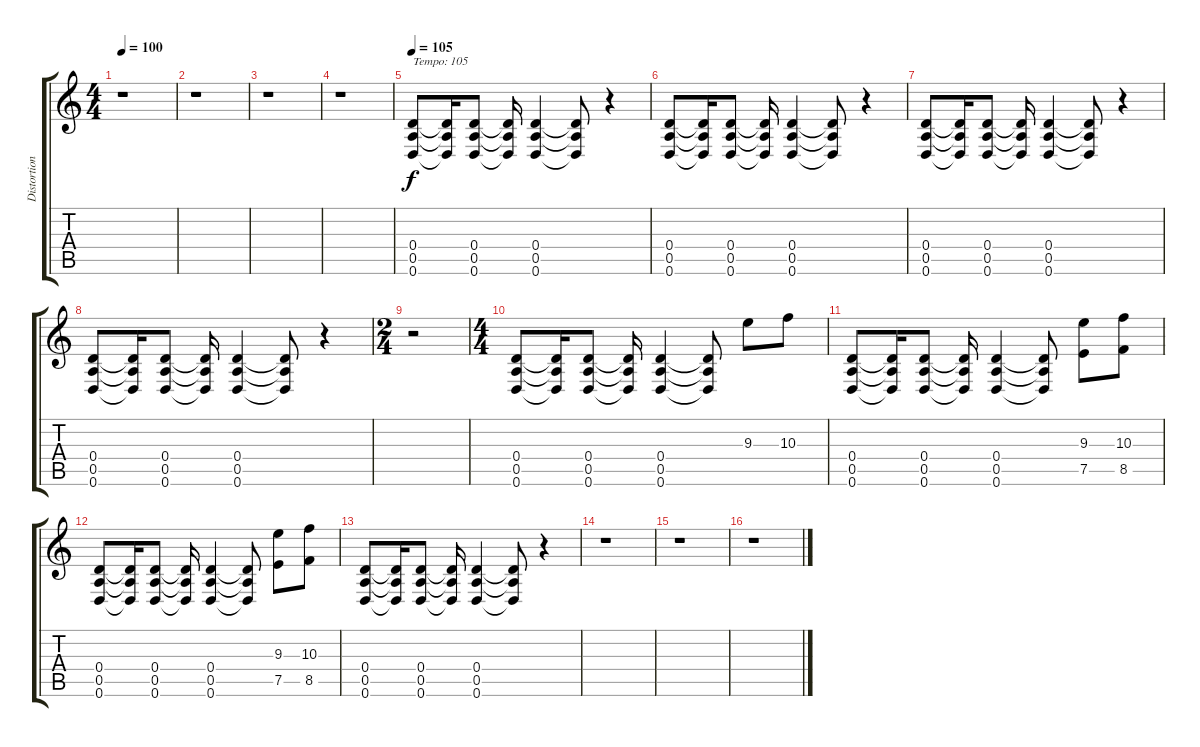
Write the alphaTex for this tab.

\track ("Distortion Guitar 2" "Distortion") {instrument distortionguitar}
\staff {score tabs}
\tuning (E4 B3 G3 D3 A2 D2) {hide}
\ts (4 4)
\tempo 100
\clef g2
\ks c
r.1{dy f} |
r.1 |
r.1 |
r.1 |
\tempo 105
(0.4 0.5 0.6).8{txt "Tempo: 105"} (0.4{t} 0.5{t} 0.6{t}).16 (0.4 0.5 0.6).8 (0.4{t} 0.5{t} 0.6{t}).16 (0.4 0.5 0.6).4 (0.4{t} 0.5{t} 0.6{t}).8 r.4 |
(0.4 0.5 0.6).8 (0.4{t} 0.5{t} 0.6{t}).16 (0.4 0.5 0.6).8 (0.4{t} 0.5{t} 0.6{t}).16 (0.4 0.5 0.6).4 (0.4{t} 0.5{t} 0.6{t}).8 r.4 |
(0.4 0.5 0.6).8 (0.4{t} 0.5{t} 0.6{t}).16 (0.4 0.5 0.6).8 (0.4{t} 0.5{t} 0.6{t}).16 (0.4 0.5 0.6).4 (0.4{t} 0.5{t} 0.6{t}).8 r.4 |
(0.4 0.5 0.6).8 (0.4{t} 0.5{t} 0.6{t}).16 (0.4 0.5 0.6).8 (0.4{t} 0.5{t} 0.6{t}).16 (0.4 0.5 0.6).4 (0.4{t} 0.5{t} 0.6{t}).8 r.4 |
\ts (2 4)
r.2 |
\ts (4 4)
(0.4 0.5 0.6).8 (0.4{t} 0.5{t} 0.6{t}).16 (0.4 0.5 0.6).8 (0.4{t} 0.5{t} 0.6{t}).16 (0.4 0.5 0.6).4 (0.4{t} 0.5{t} 0.6{t}).8 9.3.8 10.3.8 |
(0.4 0.5 0.6).8 (0.4{t} 0.5{t} 0.6{t}).16 (0.4 0.5 0.6).8 (0.4{t} 0.5{t} 0.6{t}).16 (0.4 0.5 0.6).4 (0.4{t} 0.5{t} 0.6{t}).8 (9.3 7.5).8 (10.3 8.5).8 |
(0.4 0.5 0.6).8 (0.4{t} 0.5{t} 0.6{t}).16 (0.4 0.5 0.6).8 (0.4{t} 0.5{t} 0.6{t}).16 (0.4 0.5 0.6).4 (0.4{t} 0.5{t} 0.6{t}).8 (9.3 7.5).8 (10.3 8.5).8 |
(0.4 0.5 0.6).8 (0.4{t} 0.5{t} 0.6{t}).16 (0.4 0.5 0.6).8 (0.4{t} 0.5{t} 0.6{t}).16 (0.4 0.5 0.6).4 (0.4{t} 0.5{t} 0.6{t}).8 r.4 |
r.1 |
r.1 |
r.1
